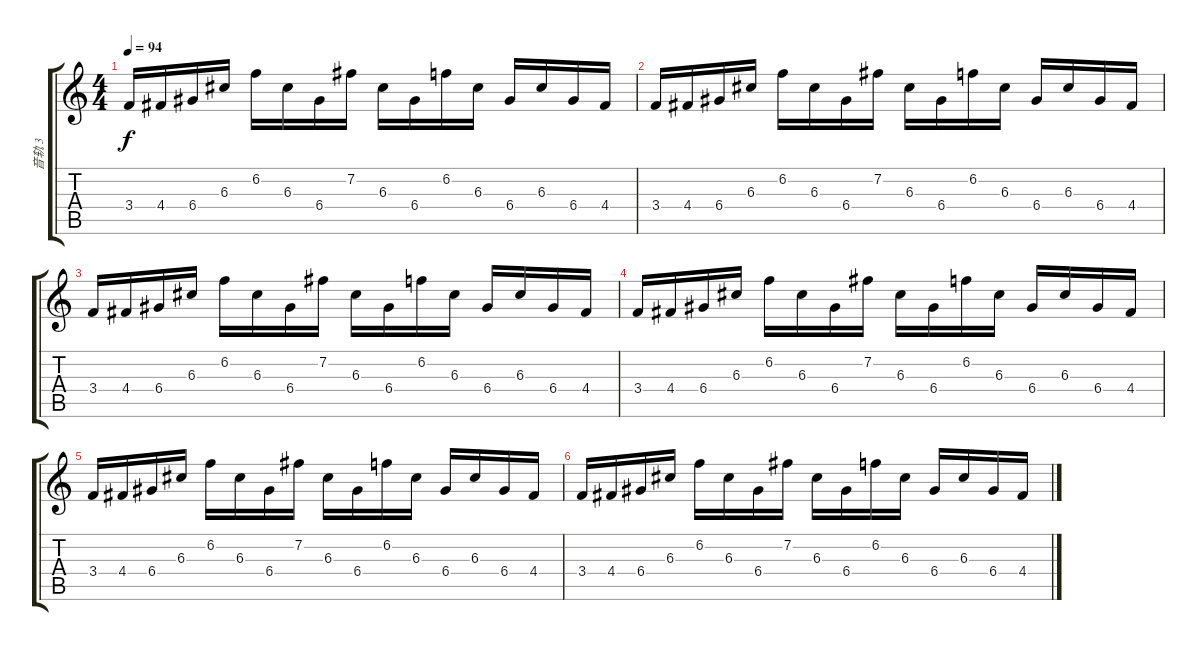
\track ("音轨 3" "音轨 3") {instrument acousticguitarnylon}
\staff {score tabs}
\tuning (E4 B3 G3 D3 A2 E2) {hide}
\ts (4 4)
\tempo 94
\clef g2
\ks c
3.4.16{dy f} 4.4.16 6.4.16 6.3.16 6.2.16 6.3.16 6.4.16 7.2.16 6.3.16 6.4.16 6.2.16 6.3.16 6.4.16 6.3.16 6.4.16 4.4.16 |
3.4.16 4.4.16 6.4.16 6.3.16 6.2.16 6.3.16 6.4.16 7.2.16 6.3.16 6.4.16 6.2.16 6.3.16 6.4.16 6.3.16 6.4.16 4.4.16 |
3.4.16 4.4.16 6.4.16 6.3.16 6.2.16 6.3.16 6.4.16 7.2.16 6.3.16 6.4.16 6.2.16 6.3.16 6.4.16 6.3.16 6.4.16 4.4.16 |
3.4.16 4.4.16 6.4.16 6.3.16 6.2.16 6.3.16 6.4.16 7.2.16 6.3.16 6.4.16 6.2.16 6.3.16 6.4.16 6.3.16 6.4.16 4.4.16 |
3.4.16 4.4.16 6.4.16 6.3.16 6.2.16 6.3.16 6.4.16 7.2.16 6.3.16 6.4.16 6.2.16 6.3.16 6.4.16 6.3.16 6.4.16 4.4.16 |
3.4.16 4.4.16 6.4.16 6.3.16 6.2.16 6.3.16 6.4.16 7.2.16 6.3.16 6.4.16 6.2.16 6.3.16 6.4.16 6.3.16 6.4.16 4.4.16
